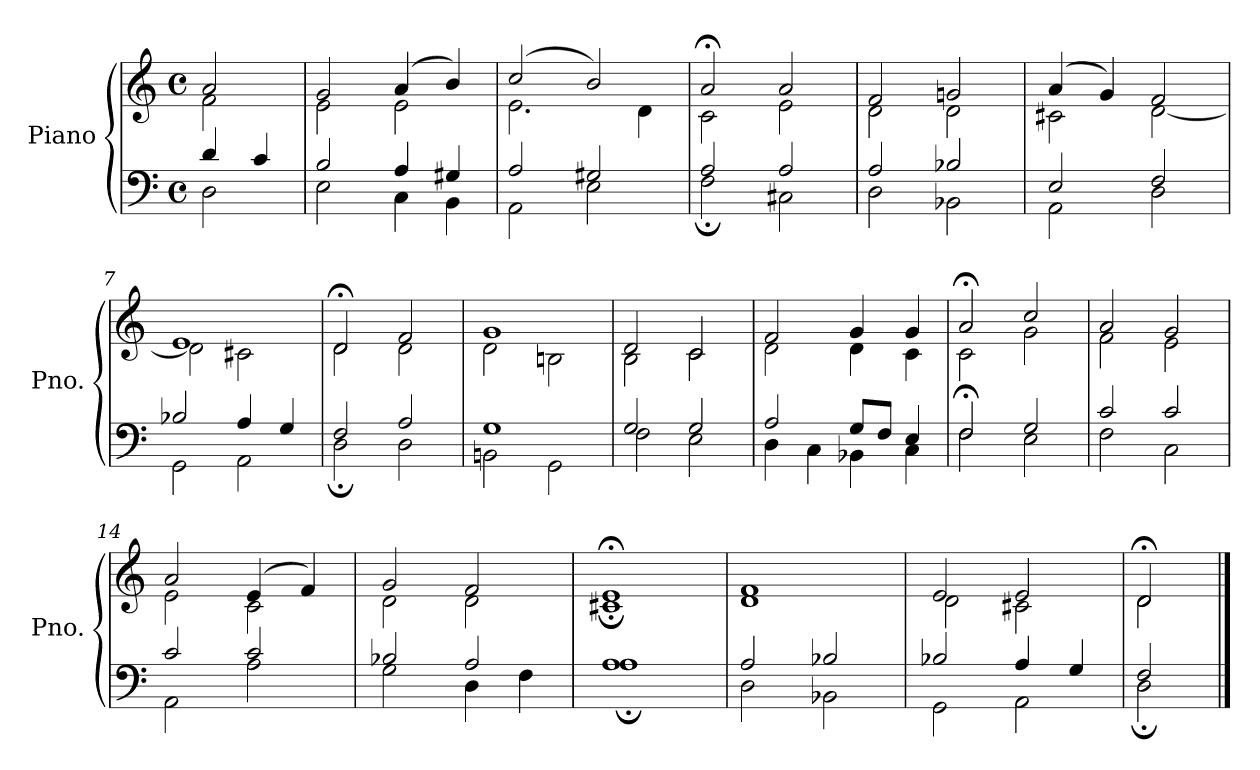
**kern	**kern
*part1	*part1
*staff2	*staff1
*I"Piano	*
*I'Pno.	*
*clefF4	*clefG2
*k[]	*k[]
*M4/4	*M4/4
*met(c)	*met(c)
=1	=1
*^	*^
4d/	2D\	2a/	2f\
4c/	.	.	.
=2	=2	=2	=2
2B/	2E\	2g/	2e\
4A/	4C\	(4a/	2e\
4G#X/	4BB\	4b/)	.
=3	=3	=3	=3
2A/	2AA\	(2cc/	2.e\
2G#X/	2E\	2b/)	.
.	.	.	4d\
=4	=4	=4	=4
2A/	2F;\	2a;</	2c\
2A/	2C#X\	2a/	2e\
=5	=5	=5	=5
2A/	2D\	2f/	2d\
2B-X/	2BB-X\	2gn/	2d\
=6	=6	=6	=6
2E/	2AA\	(4a/	2c#X\
.	.	4g/)	.
2F/	2D\	2f/	[2d\
!!LO:LB:g=z	!!
=7	=7	=7	=7
2B-X/	2GG\	1e	2d\]
4A/	2AA\	.	2c#X\
4G/	.	.	.
=8	=8	=8	=8
2F/	2D;\	2d;</	2d\
2A/	2D\	2f/	2d\
=9	=9	=9	=9
1G	2BBn\	1g	2d\
.	2GG\	.	2Bn\
=10	=10	=10	=10
2G/	2F\	2d/	2B\
2G/	2E\	2c/	2c\
=11	=11	=11	=11
2A/	4D\	2f/	2d\
.	4C\	.	.
8G/L	4BB-X\	4g/	4d\
8F/J	.	.	.
4E/	4C\	4g/	4c\
=12	=12	=12	=12
2F;</	2F\	2a;</	2c\
2G/	2E\	2cc/	2g\
!!LO:LB:g=z	!!
=13	=13	=13	=13
2c/	2F\	2a/	2f\
2c/	2C\	2g/	2e\
=14	=14	=14	=14
2c/	2AA\	2a/	2e\
2c/	2A\	(4e/	2c\
.	.	4f/)	.
=15	=15	=15	=15
2B-X/	2G\	2g/	2d\
2A/	4D\	2f/	2d\
.	4F\	.	.
=16	=16	=16	=16
1A	1A;	1e;<	1c#X;
=17	=17	=17	=17
2A/	2D\	1f	1d
2B-X/	2BB-X\	.	.
=18	=18	=18	=18
2B-X/	2GG\	2e/	2d\
4A/	2AA\	2e/	2c#X\
4G/	.	.	.
=19	=19	=19	=19
2F/	2D;\	2d;</	2d\
*v	*v	*	*
*	*v	*v
==	==
*-	*-
